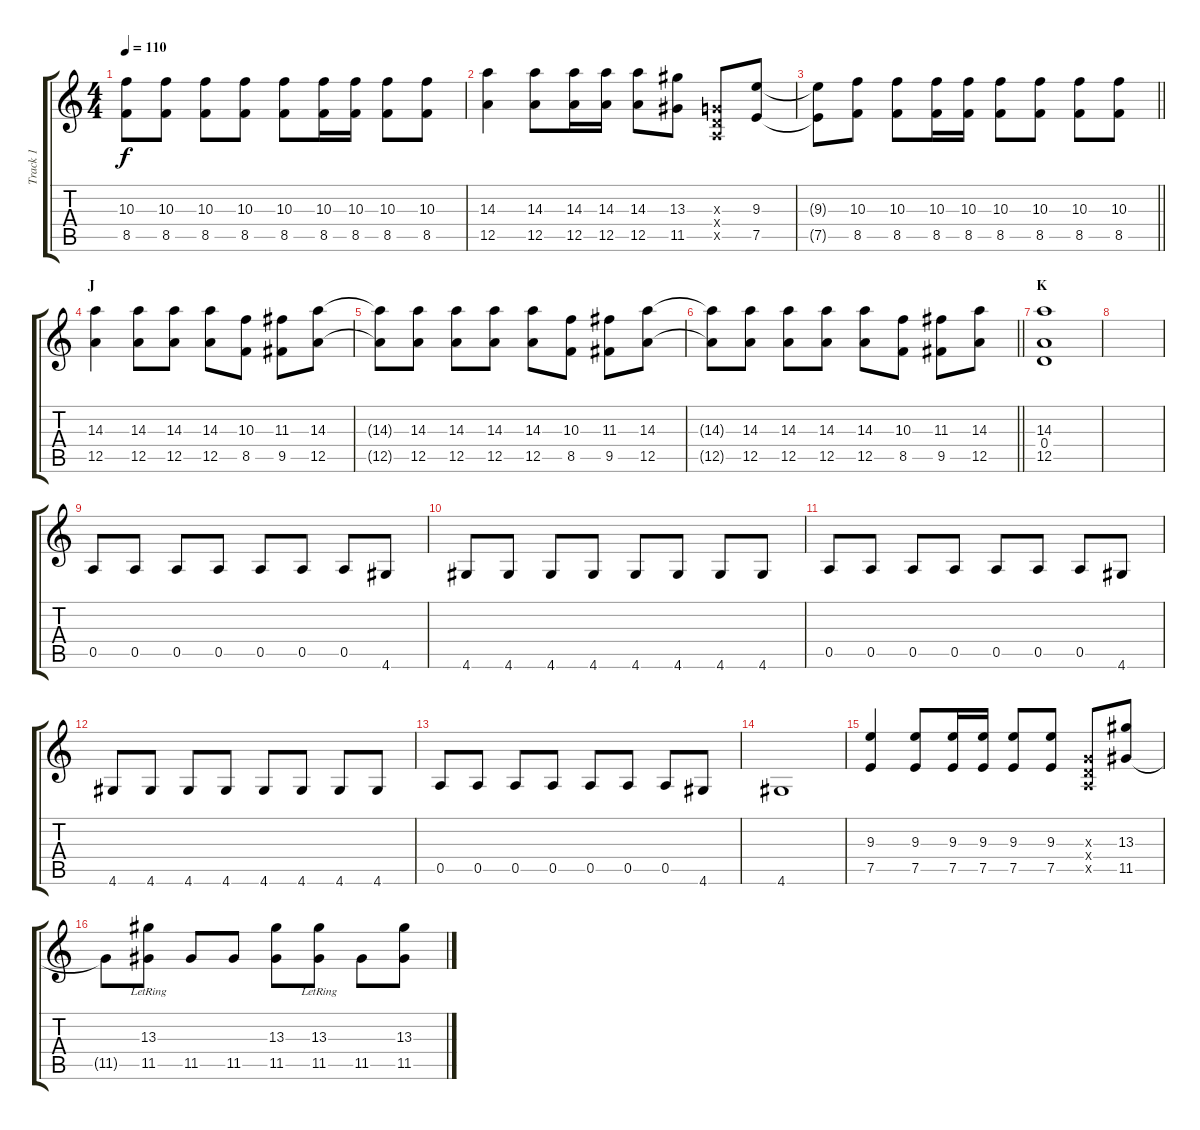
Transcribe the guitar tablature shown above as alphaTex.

\track ("Track 1" "Track 1") {instrument electricguitarclean}
\staff {score tabs}
\tuning (E4 B3 G3 D3 A2 E2) {hide}
\ts (4 4)
\tempo 110
\clef g2
\ks c
(10.3{t} 8.5{t}).8{dy f} (10.3 8.5).8 (10.3 8.5).8 (10.3 8.5).8 (10.3 8.5).8 (10.3 8.5).16 (10.3 8.5).16 (10.3 8.5).8 (10.3 8.5).8 |
(14.3 12.5).4 (14.3 12.5).8 (14.3 12.5).16 (14.3 12.5).16 (14.3 12.5).8 (13.3 11.5).8 (0.3{x} 0.4{x} 0.5{x}).8 (9.3 7.5).8 |
\barLineRight lightlight
(9.3{t} 7.5{t}).8 (10.3 8.5).8 (10.3 8.5).8 (10.3 8.5).16 (10.3 8.5).16 (10.3 8.5).8 (10.3 8.5).8 (10.3 8.5).8 (10.3 8.5).8 |
\section ("" "J")
(14.3 12.5).4 (14.3 12.5).8 (14.3 12.5).8 (14.3 12.5).8 (10.3 8.5).8 (11.3 9.5).8 (14.3 12.5).8 |
(14.3{t} 12.5{t}).8 (14.3 12.5).8 (14.3 12.5).8 (14.3 12.5).8 (14.3 12.5).8 (10.3 8.5).8 (11.3 9.5).8 (14.3 12.5).8 |
\barLineRight lightlight
(14.3{t} 12.5{t}).8 (14.3 12.5).8 (14.3 12.5).8 (14.3 12.5).8 (14.3 12.5).8 (10.3 8.5).8 (11.3 9.5).8 (14.3 12.5).8 |
\section ("" "K")
(14.3 0.4 12.5).1{volume 12} |
|
0.5.8 0.5.8 0.5.8 0.5.8 0.5.8 0.5.8 0.5.8 4.6.8 |
4.6.8 4.6.8 4.6.8 4.6.8 4.6.8 4.6.8 4.6.8 4.6.8 |
0.5.8 0.5.8 0.5.8 0.5.8 0.5.8 0.5.8 0.5.8 4.6.8 |
4.6.8 4.6.8 4.6.8 4.6.8 4.6.8 4.6.8 4.6.8 4.6.8 |
0.5.8 0.5.8 0.5.8 0.5.8 0.5.8 0.5.8 0.5.8 4.6.8 |
4.6.1 |
(9.3 7.5).4 (9.3 7.5).8 (9.3 7.5).16 (9.3 7.5).16 (9.3 7.5).8 (9.3 7.5).8 (0.3{x} 0.4{x} 0.5{x}).8 (13.3 11.5).8 |
11.5{t}.8 (13.3{lr} 11.5).8 11.5.8 11.5.8 (13.3 11.5).8 (13.3{lr} 11.5).8 11.5.8 (13.3 11.5).8
